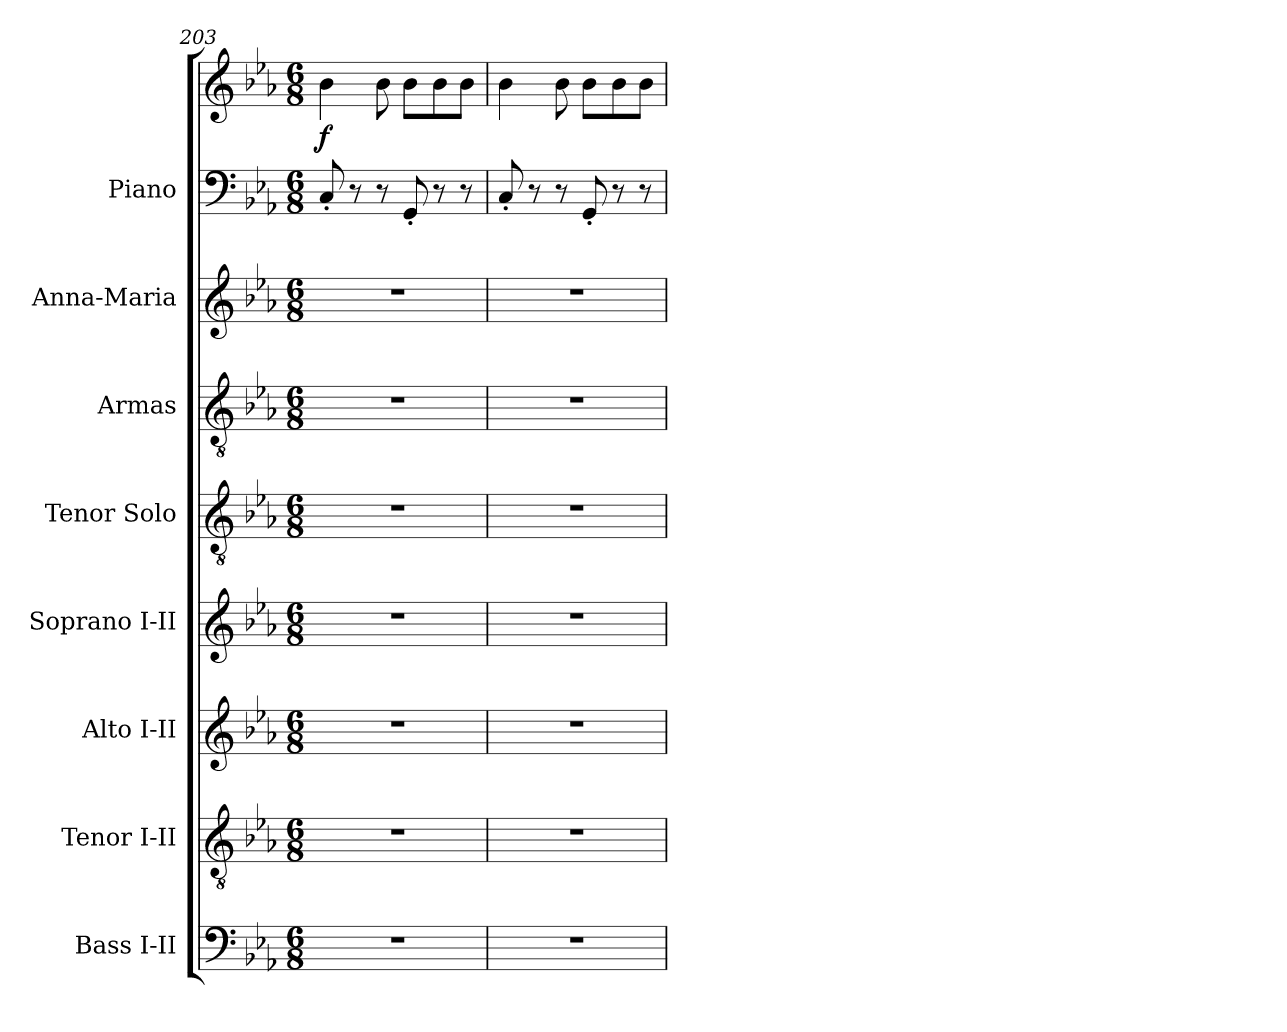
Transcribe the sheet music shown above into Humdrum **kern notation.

**kern	**kern	**kern	**kern	**kern	**kern	**kern	**kern	**kern	**dynam
*part8	*part7	*part6	*part5	*part4	*part3	*part2	*part1	*part1	*part1
*staff9	*staff8	*staff7	*staff6	*staff5	*staff4	*staff3	*staff2	*staff1	*staff1/2
*I"Bass I-II	*I"Tenor I-II	*I"Alto I-II	*I"Soprano I-II	*I"Tenor Solo	*I"Armas	*I"Anna-Maria	*I"Piano	*	*
*I'B.	*I'T.	*I'A.	*I'S.	*I'T. Solo	*I'Armas	*I'A-M	*I'Pno.	*	*
!!LO:LB:g=z
*clefF4	*clefGv2	*clefG2	*clefG2	*clefGv2	*clefGv2	*clefG2	*clefF4	*clefG2	*
*	*ITrd7c12	*	*	*ITrd7c12	*ITrd7c12	*	*	*	*
*k[b-e-a-]	*k[b-e-a-]	*k[b-e-a-]	*k[b-e-a-]	*k[b-e-a-]	*k[b-e-a-]	*k[b-e-a-]	*k[b-e-a-]	*k[b-e-a-]	*
*E-:	*E-:	*E-:	*E-:	*E-:	*E-:	*E-:	*E-:	*E-:	*
*M6/8	*M6/8	*M6/8	*M6/8	*M6/8	*M6/8	*M6/8	*M6/8	*M6/8	*
*MM198	*MM198	*MM198	*MM198	*MM198	*MM198	*MM198	*MM198	*MM198	*
=203	=203	=203	=203	=203	=203	=203	=203	=203	=203
!LO:N:vis=1	!LO:N:vis=1	!LO:N:vis=1	!LO:N:vis=1	!LO:N:vis=1	!LO:N:vis=1	!LO:N:vis=1	!	!	!
2.r	2.r	2.r	2.r	2.r	2.r	2.r	8C'i/	4b-i\	f
.	.	.	.	.	.	.	8r	.	.
.	.	.	.	.	.	.	8r	8b-i\	.
.	.	.	.	.	.	.	8GG'i/	8b-i\L	.
.	.	.	.	.	.	.	8r	8b-i\	.
.	.	.	.	.	.	.	8r	8b-i\J	.
=204	=204	=204	=204	=204	=204	=204	=204	=204	=204
!LO:N:vis=1	!LO:N:vis=1	!LO:N:vis=1	!LO:N:vis=1	!LO:N:vis=1	!LO:N:vis=1	!LO:N:vis=1	!	!	!
2.r	2.r	2.r	2.r	2.r	2.r	2.r	8C'i/	4b-i\	.
.	.	.	.	.	.	.	8r	.	.
.	.	.	.	.	.	.	8r	8b-i\	.
.	.	.	.	.	.	.	8GG'i/	8b-i\L	.
.	.	.	.	.	.	.	8r	8b-i\	.
.	.	.	.	.	.	.	8r	8b-i\J	.
=	=	=	=	=	=	=	=	=	=
*-	*-	*-	*-	*-	*-	*-	*-	*-	*-
